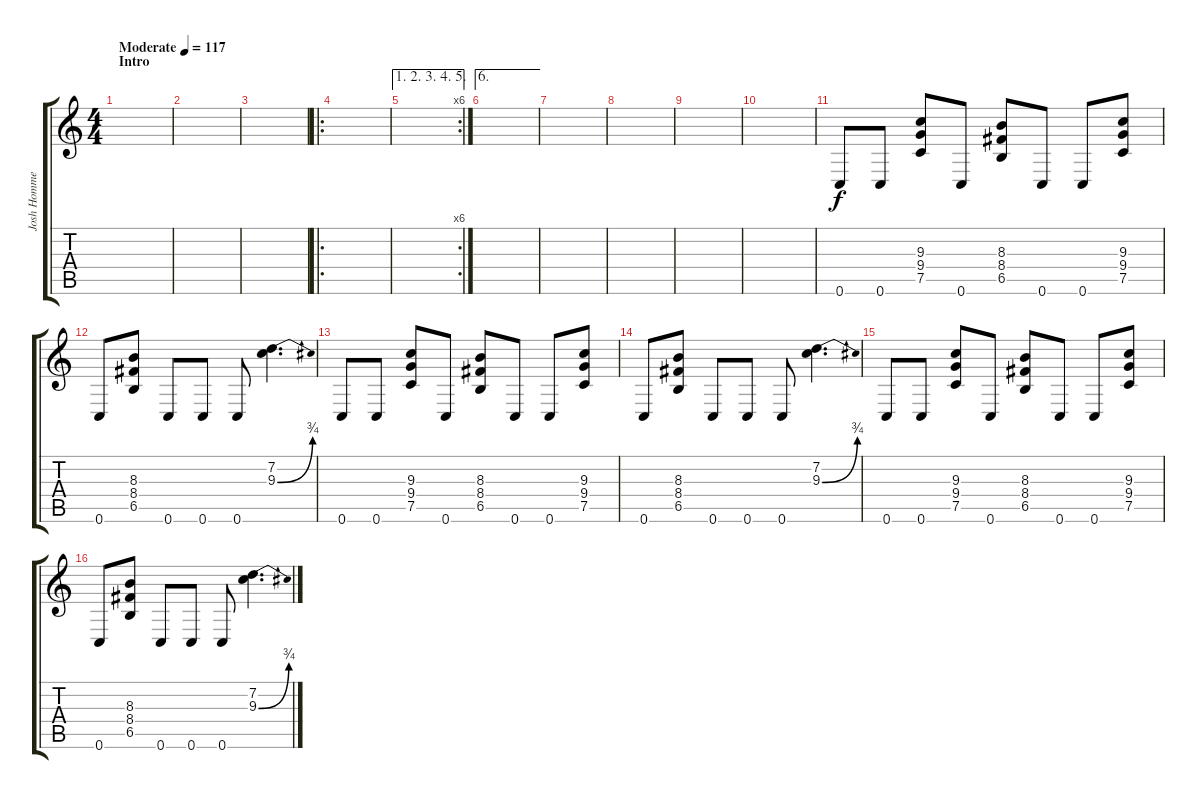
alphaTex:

\track ("Josh Homme" "Josh Homme") {instrument distortionguitar}
\staff {score tabs}
\tuning (C4 G3 Eb3 Bb2 F2 C2) {hide}
\ts (4 4)
\section ("" "Intro")
\tempo (117 "Moderate")
\clef g2
\ks c
|
|
|
\ro
|
\ae (1 2 3 4 5)
\rc 6
|
\ae 6
|
|
|
|
|
0.6.8 0.6.8 (9.3 9.4 7.5).8 0.6.8 (8.3 8.4 6.5).8 0.6.8 0.6.8 (9.3 9.4 7.5).8 |
0.6.8 (8.3 8.4 6.5).8 0.6.8 0.6.8 0.6.8 (7.2 9.3{be (bend 0 0 60 3)}).4{d} |
0.6.8 0.6.8 (9.3 9.4 7.5).8 0.6.8 (8.3 8.4 6.5).8 0.6.8 0.6.8 (9.3 9.4 7.5).8 |
0.6.8 (8.3 8.4 6.5).8 0.6.8 0.6.8 0.6.8 (7.2 9.3{be (bend 0 0 60 3)}).4{d} |
0.6.8 0.6.8 (9.3 9.4 7.5).8 0.6.8 (8.3 8.4 6.5).8 0.6.8 0.6.8 (9.3 9.4 7.5).8 |
0.6.8 (8.3 8.4 6.5).8 0.6.8 0.6.8 0.6.8 (7.2 9.3{be (bend 0 0 60 3)}).4{d}
